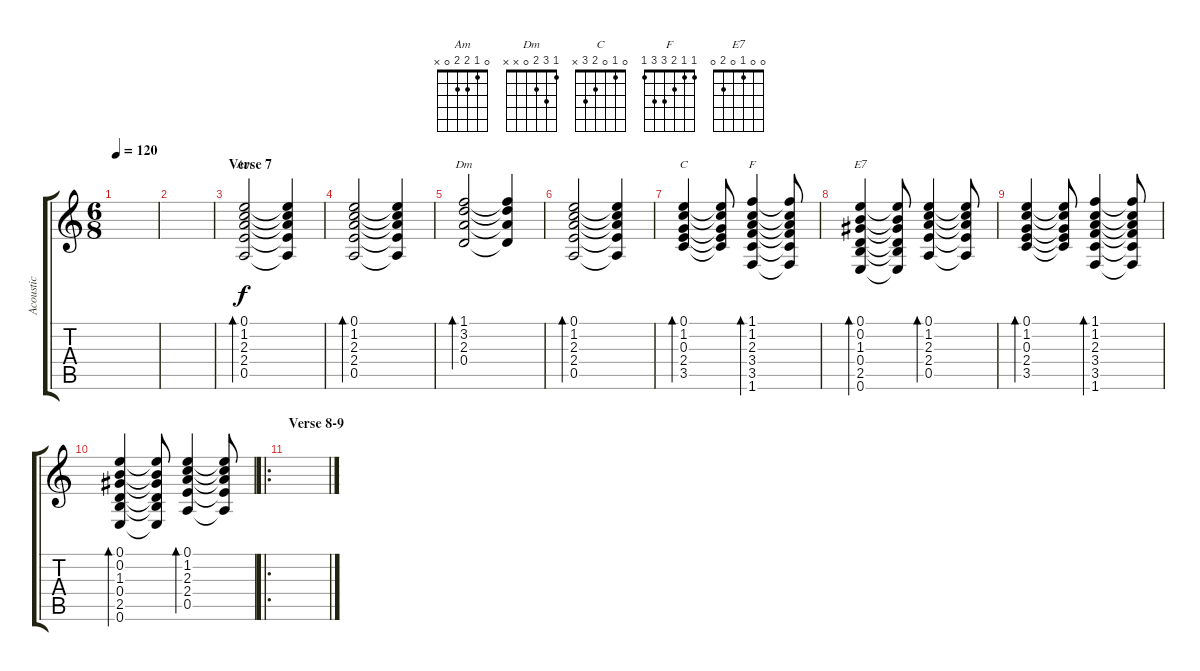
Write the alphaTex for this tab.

\track ("Acoustic" "Acoustic") {instrument acousticguitarsteel}
\staff {score tabs}
\tuning (E4 B3 G3 D3 A2 E2) {hide}
\chord ("Am" 0 1 2 2 0 x)
\chord ("Dm" 1 3 2 0 x x)
\chord ("C" 0 1 0 2 3 x)
\chord ("F" 1 1 2 3 3 1)
\chord ("E7" 0 0 1 0 2 0)
\ts (6 8)
\tempo 120
\clef g2
\ks c
|
|
\section ("" "Verse 7")
(0.1 1.2 2.3 2.4 0.5).2{bd 30 ch "Am"} (0.1{t} 1.2{t} 2.3{t} 2.4{t} 0.5{t}).4 |
(0.1 1.2 2.3 2.4 0.5).2{bd 30} (0.1{t} 1.2{t} 2.3{t} 2.4{t} 0.5{t}).4 |
(1.1 3.2 2.3 0.4).2{bd 30 ch "Dm"} (1.1{t} 3.2{t} 2.3{t} 0.4{t}).4 |
(0.1 1.2 2.3 2.4 0.5).2{bd 30} (0.1{t} 1.2{t} 2.3{t} 2.4{t} 0.5{t}).4 |
(0.1 1.2 0.3 2.4 3.5).4{bd 30 ch "C"} (0.1{t} 1.2{t} 0.3{t} 2.4{t} 3.5{t}).8 (1.1 1.2 2.3 3.4 3.5 1.6).4{bd 30 ch "F"} (1.1{t} 1.2{t} 2.3{t} 3.4{t} 3.5{t} 1.6{t}).8 |
(0.1 0.2 1.3 0.4 2.5 0.6).4{bd 30 ch "E7"} (0.1{t} 0.2{t} 1.3{t} 0.4{t} 2.5{t} 0.6{t}).8 (0.1 1.2 2.3 2.4 0.5).4{bd 30} (0.1{t} 1.2{t} 2.3{t} 2.4{t} 0.5{t}).8 |
(0.1 1.2 0.3 2.4 3.5).4{bd 30} (0.1{t} 1.2{t} 0.3{t} 2.4{t} 3.5{t}).8 (1.1 1.2 2.3 3.4 3.5 1.6).4{bd 30} (1.1{t} 1.2{t} 2.3{t} 3.4{t} 3.5{t} 1.6{t}).8 |
(0.1 0.2 1.3 0.4 2.5 0.6).4{bd 30} (0.1{t} 0.2{t} 1.3{t} 0.4{t} 2.5{t} 0.6{t}).8 (0.1 1.2 2.3 2.4 0.5).4{bd 30} (0.1{t} 1.2{t} 2.3{t} 2.4{t} 0.5{t}).8 |
\ro
\section ("" "Verse 8-9")
